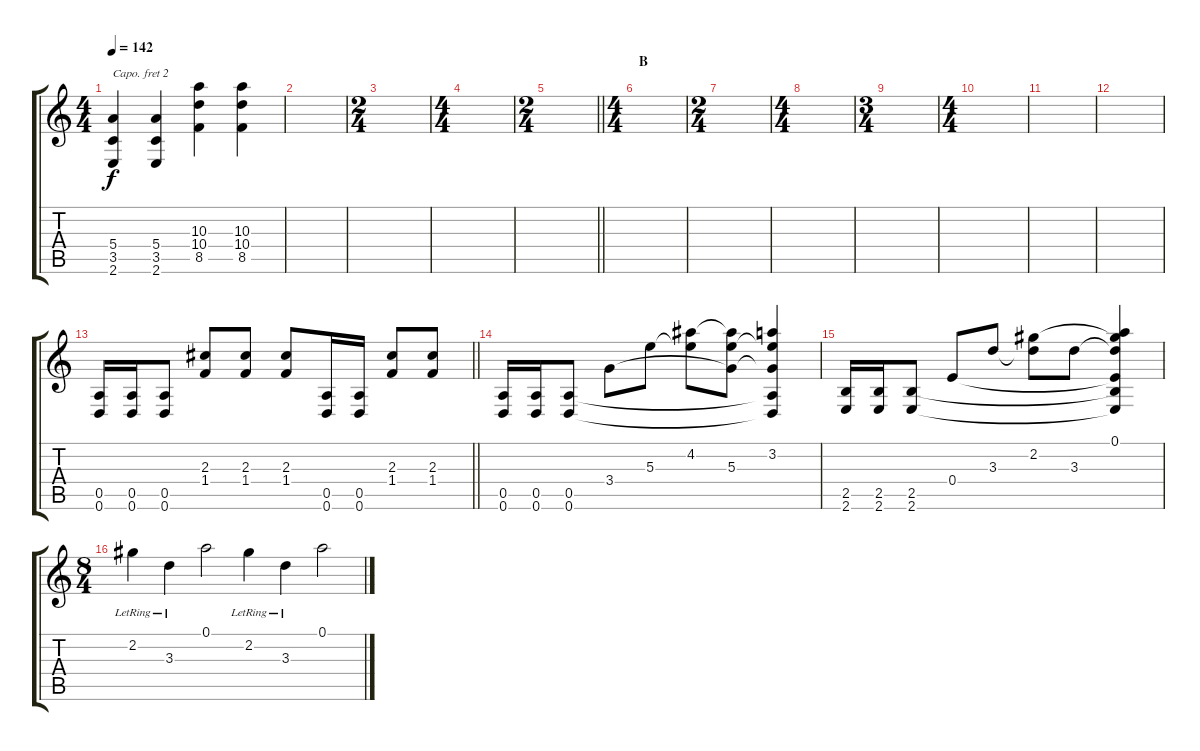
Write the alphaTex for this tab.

\track "" {instrument overdrivenguitar}
\staff {score tabs}
\capo 2
\tuning (G4 E4 A3 D3 G2 C2) {hide}
\ts (4 4)
\tempo 142
\clef g2
\ks c
(5.4 3.5 2.6).4{dy f} (5.4 3.5 2.6).4 (10.3 10.4 8.5).4 (10.3 10.4 8.5).4 |
|
\ts (2 4)
|
\ts (4 4)
|
\ts (2 4)
\barLineRight lightlight
|
\ts (4 4)
\section ("" "B")
|
\ts (2 4)
|
\ts (4 4)
|
\ts (3 4)
|
\ts (4 4)
|
|
|
\barLineRight lightlight
(0.5 0.6).16 (0.5 0.6).16 (0.5 0.6).8 (2.3 1.4).8 (2.3 1.4).8 (2.3 1.4).8 (0.5 0.6).16 (0.5 0.6).16 (2.3 1.4).8 (2.3 1.4).8 |
(0.5 0.6).16 (0.5 0.6).16 (0.5 0.6).8 3.4.8 5.3.8 (4.2 5.3{t}).8 (4.2{t} 5.3 3.4{t}).8 (3.2 5.3{t} 3.4{t} 0.5{t} 0.6{t}).4 |
(2.5 2.6).16 (2.5 2.6).16 (2.5 2.6).8 0.4.8 3.3.8 (2.2 3.3{t}).8 3.3.8 (0.1 2.2{t} 3.3{t} 0.4{t} 2.5{t} 2.6{t}).4 |
\ts (8 4)
2.2{lr}.4 3.3{lr}.4 0.1.2 2.2{lr}.4 3.3{lr}.4 0.1.2
